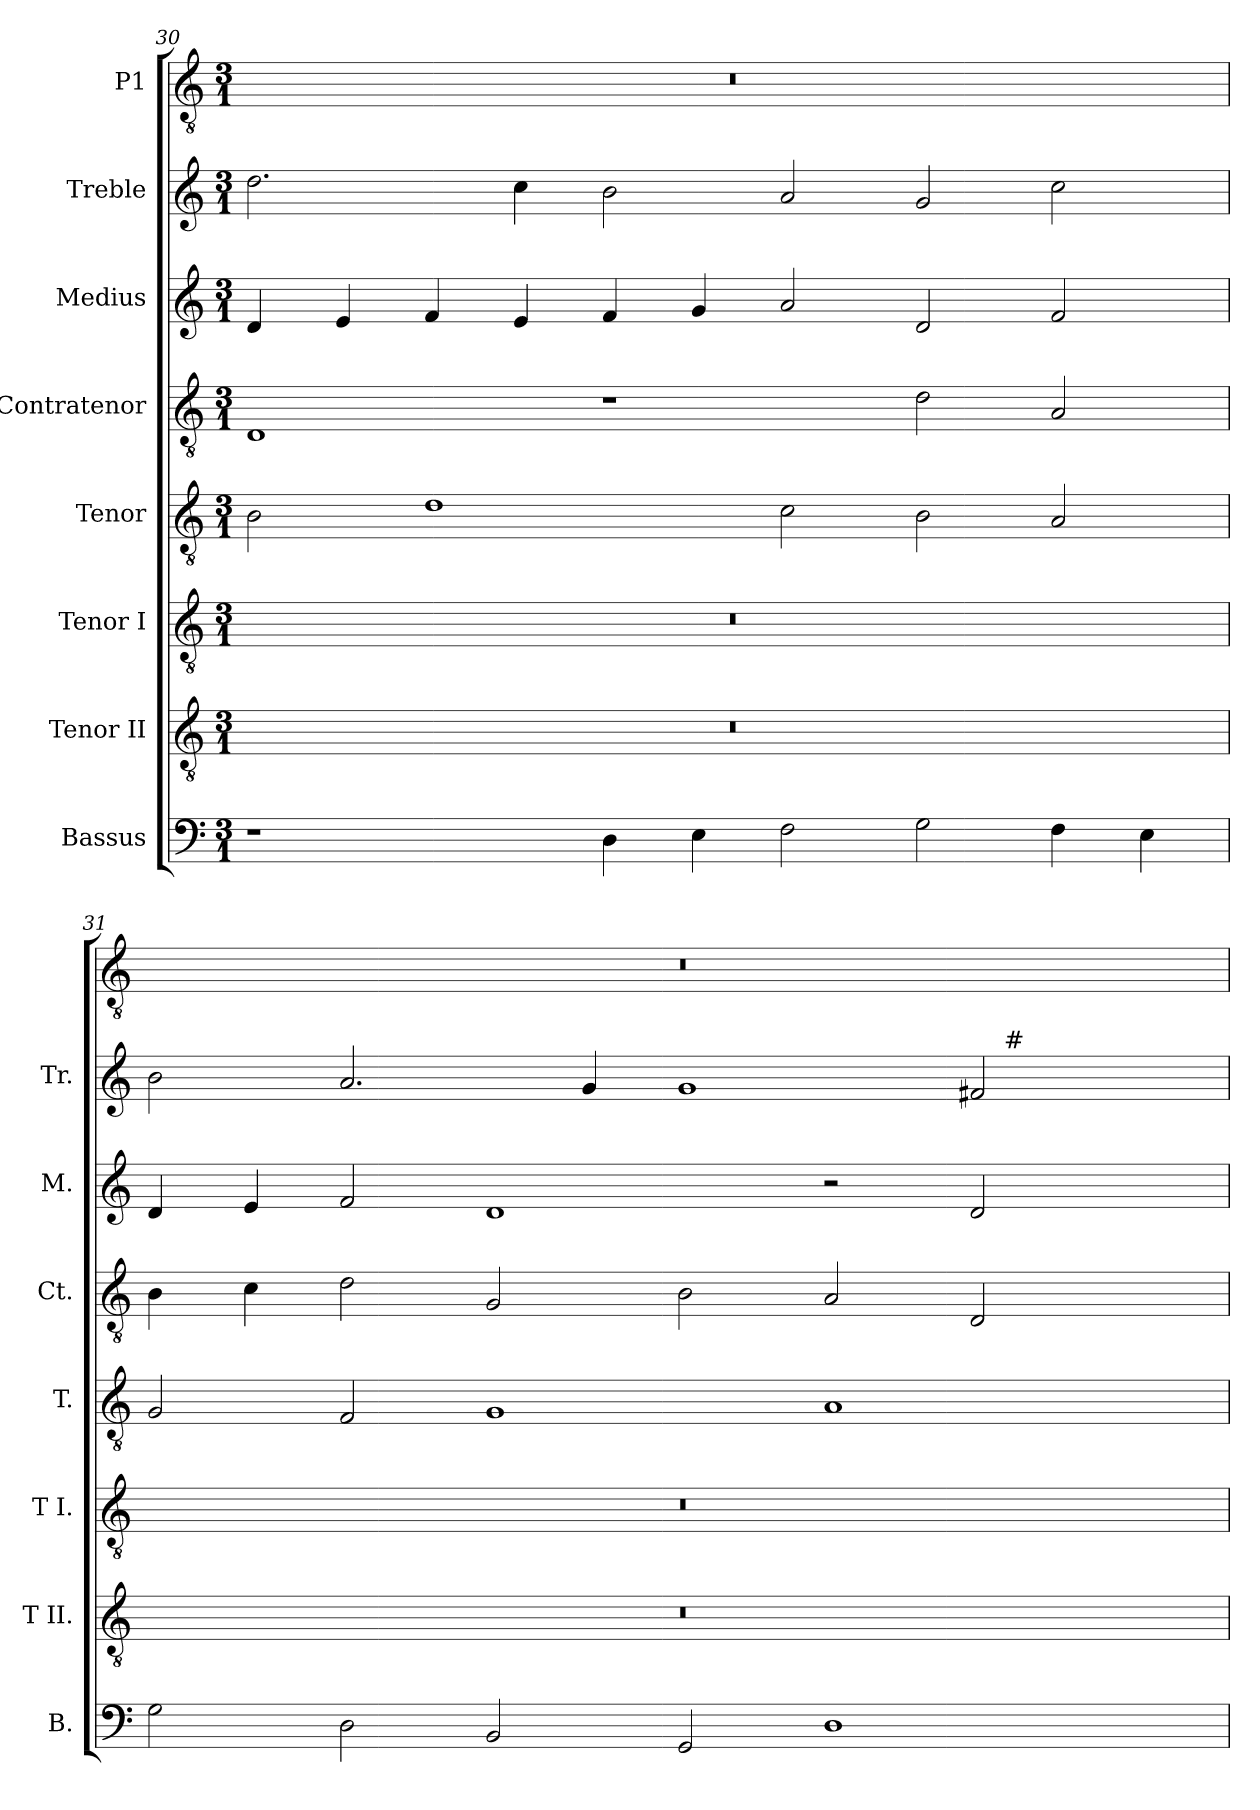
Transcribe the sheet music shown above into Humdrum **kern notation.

**kern	**kern	**kern	**kern	**kern	**kern	**kern	**kern
*part8	*part7	*part6	*part5	*part4	*part3	*part2	*part1
*staff8	*staff7	*staff6	*staff5	*staff4	*staff3	*staff2	*staff1
*I"Bassus	*I"Tenor II	*I"Tenor I	*I"Tenor	*I"Contratenor	*I"Medius	*I"Treble	*I"P1
*I'B.	*I'T II.	*I'T I.	*I'T.	*I'Ct.	*I'M.	*I'Tr.	*
*clefF4	*clefGv2	*clefGv2	*clefGv2	*clefGv2	*clefG2	*clefG2	*clefGv2
*	*ITrd7c12	*ITrd7c12	*ITrd7c12	*ITrd7c12	*	*	*ITrd7c12
*k[]	*k[]	*k[]	*k[]	*k[]	*k[]	*k[]	*k[]
*C:	*C:	*C:	*C:	*C:	*C:	*C:	*C:
*M3/1	*M3/1	*M3/1	*M3/1	*M3/1	*M3/1	*M3/1	*M3/1
=30	=30	=30	=30	=30	=30	=30	=30
!	!LO:N:vis=1	!LO:N:vis=1	!	!	!	!	!LO:N:vis=1
1r	0.r	0.r	2BBi\	1DDi	4di/	2.ddi\	0.r
.	.	.	.	.	4ei/	.	.
.	.	.	1Di	.	4fi/	.	.
.	.	.	.	.	4ei/	4cci\	.
4Di\	.	.	.	1r	4fi/	2bi\	.
4Ei\	.	.	.	.	4gi/	.	.
2Fi\	.	.	2Ci\	.	2ai/	2ai/	.
2Gi\	.	.	2BBi\	2Di\	2di/	2gi/	.
4Fi\	.	.	2AAi/	2AAi/	2fi/	2cci\	.
4Ei\	.	.	.	.	.	.	.
!!LO:PB:g=z
=31`	=31`	=31`	=31`	=31`	=31`	=31`	=31`
!	!LO:N:vis=1	!LO:N:vis=1	!	!	!	!	!LO:N:vis=1
*	*	*	*	*	*	*^	*
2Gi\	0.r	0.r	2GGi/	4BBi\	4di/	2bi\	1ryy	0.r
.	.	.	.	4Ci\	4ei/	.	.	.
2Di\	.	.	2FFi/	2Di\	2fi/	2.ai/	.	.
2BBi/	.	.	1GGi	2GGi/	1di	.	1ryy	.
.	.	.	.	.	.	4gi/	.	.
2GGi/	.	.	.	2BBi\	.	1gi	.	.
1Di	.	.	1AAi	2AAi/	2r	.	2ryy	.
.	.	.	.	2DDi/	2di/	2f#i/	32ryy	.
.	.	.	.	.	.	.	256ryy	.
!	!	!	!	!	!	!	!LO:TX:a:t=#	!
.	.	.	.	.	.	.	4ryy	.
.	.	.	.	.	.	.	8ryy	.
.	.	.	.	.	.	.	16ryy	.
.	.	.	.	.	.	.	64..ryy	.
*	*	*	*	*	*	*v	*v	*
=`	=`	=`	=`	=`	=`	=`	=`
*-	*-	*-	*-	*-	*-	*-	*-
